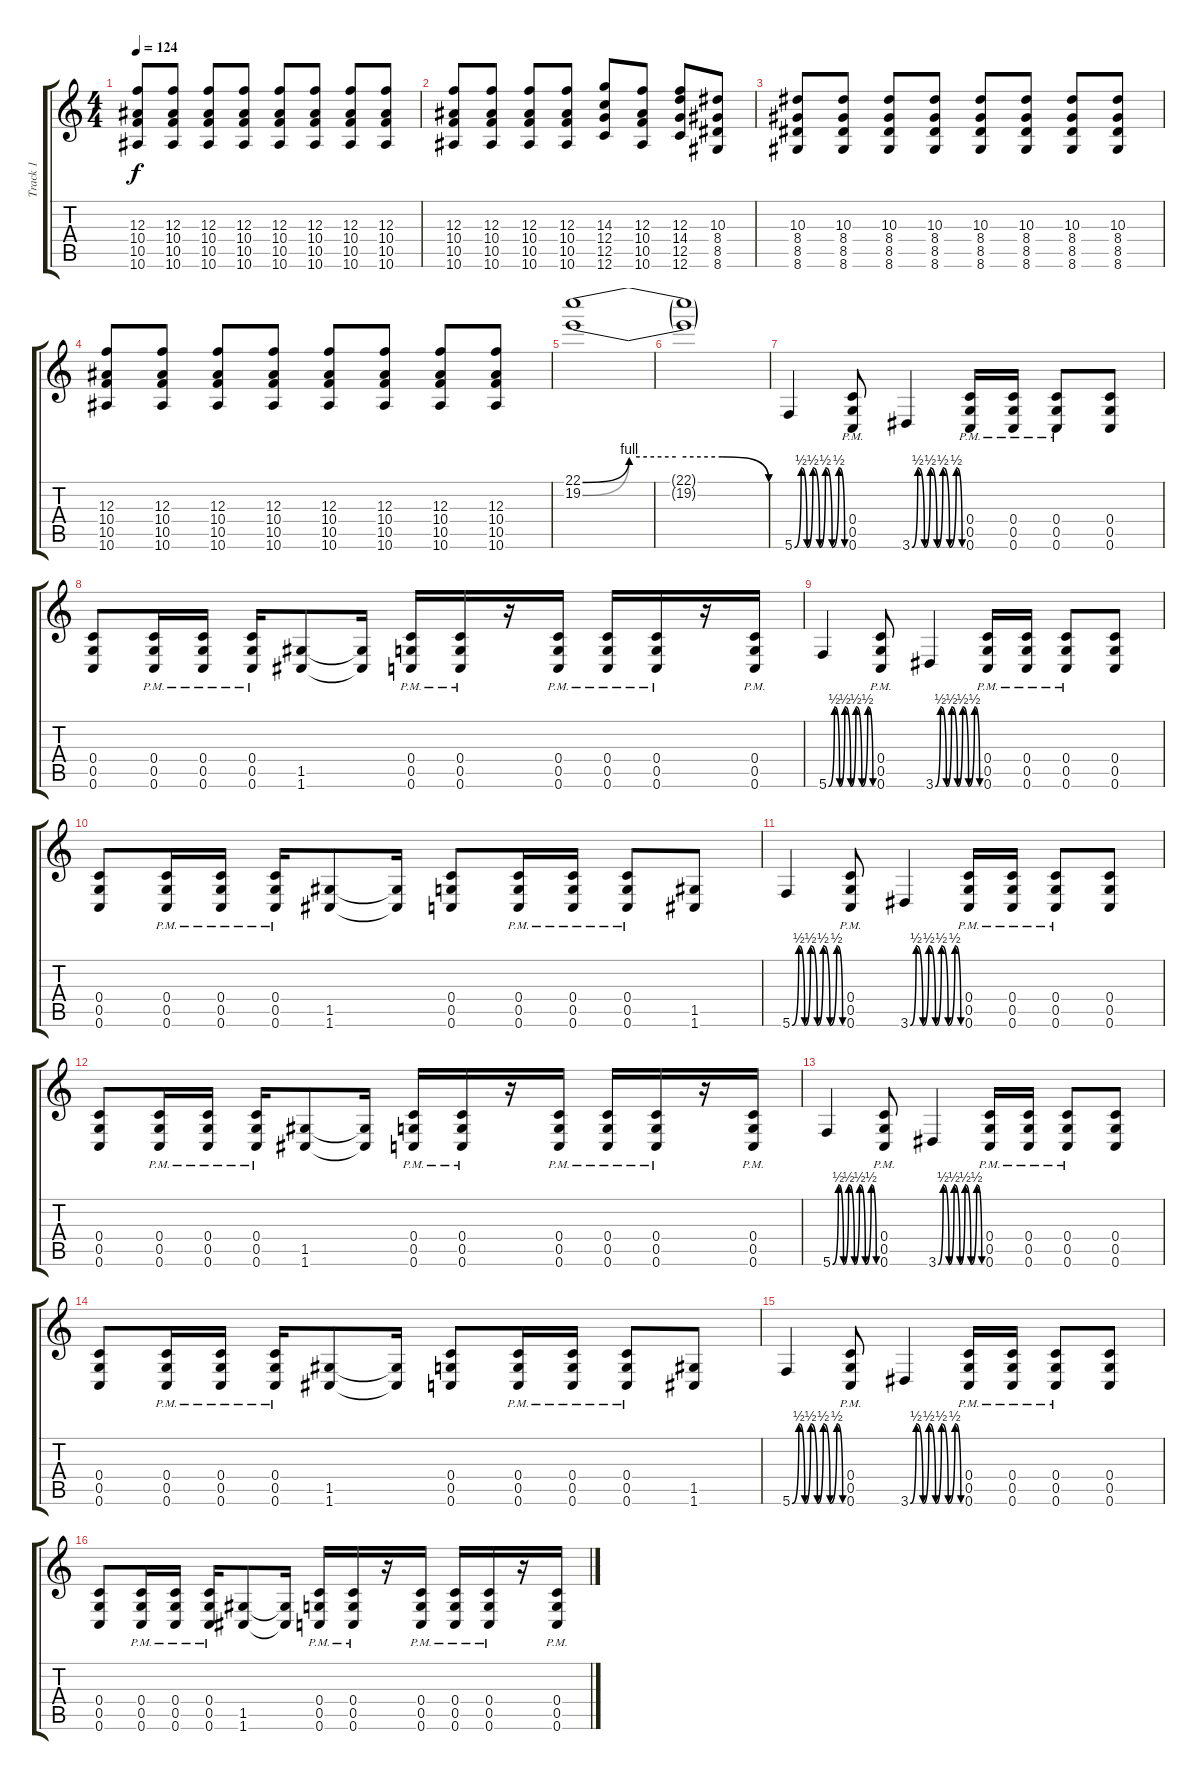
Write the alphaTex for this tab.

\track ("Track 1" "Track 1") {instrument distortionguitar}
\staff {score tabs}
\tuning (D4 A3 F3 C3 G2 C2) {hide}
\ts (4 4)
\tempo 124
\clef g2
\ks c
(12.3 10.4 10.5 10.6).8{dy f} (12.3 10.4 10.5 10.6).8 (12.3 10.4 10.5 10.6).8 (12.3 10.4 10.5 10.6).8 (12.3 10.4 10.5 10.6).8 (12.3 10.4 10.5 10.6).8 (12.3 10.4 10.5 10.6).8 (12.3 10.4 10.5 10.6).8 |
(12.3 10.4 10.5 10.6).8 (12.3 10.4 10.5 10.6).8 (12.3 10.4 10.5 10.6).8 (12.3 10.4 10.5 10.6).8 (14.3 12.4 12.5 12.6).8 (12.3 10.4 10.5 10.6).8 (12.3 14.4 12.5 12.6).8 (10.3 8.4 8.5 8.6).8 |
(10.3 8.4 8.5 8.6).8 (10.3 8.4 8.5 8.6).8 (10.3 8.4 8.5 8.6).8 (10.3 8.4 8.5 8.6).8 (10.3 8.4 8.5 8.6).8 (10.3 8.4 8.5 8.6).8 (10.3 8.4 8.5 8.6).8 (10.3 8.4 8.5 8.6).8 |
(12.3 10.4 10.5 10.6).8 (12.3 10.4 10.5 10.6).8 (12.3 10.4 10.5 10.6).8 (12.3 10.4 10.5 10.6).8 (12.3 10.4 10.5 10.6).8 (12.3 10.4 10.5 10.6).8 (12.3 10.4 10.5 10.6).8 (12.3 10.4 10.5 10.6).8 |
(22.1{be (custom 0 0 15 4 30 4 45 4 60 0)} 19.2{be (custom 0 0 15 4 30 4 45 4 60 0)}).1{volume 10} |
(22.1{t} 19.2{t}).1 |
5.6{be (custom 0 0 8 2 15 0 22 2 30 0 37 2 45 0 53 2 60 0)}.4 (0.4{pm} 0.5{pm} 0.6{pm}).8 3.6{be (custom 0 0 7 2 15 0 22 2 30 0 37 2 45 0 53 2 60 0)}.4 (0.4{pm} 0.5{pm} 0.6{pm}).16 (0.4{pm} 0.5{pm} 0.6{pm}).16 (0.4{pm} 0.5{pm} 0.6{pm}).8 (0.4 0.5 0.6).8 |
(0.4 0.5 0.6).8 (0.4{pm} 0.5{pm} 0.6{pm}).16 (0.4{pm} 0.5{pm} 0.6{pm}).16 (0.4{pm} 0.5{pm} 0.6{pm}).16 (1.5 1.6).8 (1.5{t} 1.6{t}).16 (0.4{pm} 0.5{pm} 0.6{pm}).16 (0.4{pm} 0.5{pm} 0.6{pm}).16 r.16 (0.4{pm} 0.5{pm} 0.6{pm}).16 (0.4{pm} 0.5{pm} 0.6{pm}).16 (0.4{pm} 0.5{pm} 0.6{pm}).16 r.16 (0.4{pm} 0.5{pm} 0.6{pm}).16 |
5.6{be (custom 0 0 8 2 15 0 22 2 30 0 37 2 45 0 53 2 60 0)}.4 (0.4{pm} 0.5{pm} 0.6{pm}).8 3.6{be (custom 0 0 7 2 15 0 22 2 30 0 37 2 45 0 53 2 60 0)}.4 (0.4{pm} 0.5{pm} 0.6{pm}).16 (0.4{pm} 0.5{pm} 0.6{pm}).16 (0.4{pm} 0.5{pm} 0.6{pm}).8 (0.4 0.5 0.6).8 |
(0.4 0.5 0.6).8 (0.4{pm} 0.5{pm} 0.6{pm}).16 (0.4{pm} 0.5{pm} 0.6{pm}).16 (0.4{pm} 0.5{pm} 0.6{pm}).16 (1.5 1.6).8 (1.5{t} 1.6{t}).16 (0.4 0.5 0.6).8 (0.4{pm} 0.5{pm} 0.6{pm}).16 (0.4{pm} 0.5{pm} 0.6{pm}).16 (0.4{pm} 0.5{pm} 0.6{pm}).8 (1.5 1.6).8 |
5.6{be (custom 0 0 8 2 15 0 22 2 30 0 37 2 45 0 53 2 60 0)}.4 (0.4{pm} 0.5{pm} 0.6{pm}).8 3.6{be (custom 0 0 7 2 15 0 22 2 30 0 37 2 45 0 53 2 60 0)}.4 (0.4{pm} 0.5{pm} 0.6{pm}).16 (0.4{pm} 0.5{pm} 0.6{pm}).16 (0.4{pm} 0.5{pm} 0.6{pm}).8 (0.4 0.5 0.6).8 |
(0.4 0.5 0.6).8 (0.4{pm} 0.5{pm} 0.6{pm}).16 (0.4{pm} 0.5{pm} 0.6{pm}).16 (0.4{pm} 0.5{pm} 0.6{pm}).16 (1.5 1.6).8 (1.5{t} 1.6{t}).16 (0.4{pm} 0.5{pm} 0.6{pm}).16 (0.4{pm} 0.5{pm} 0.6{pm}).16 r.16 (0.4{pm} 0.5{pm} 0.6{pm}).16 (0.4{pm} 0.5{pm} 0.6{pm}).16 (0.4{pm} 0.5{pm} 0.6{pm}).16 r.16 (0.4{pm} 0.5{pm} 0.6{pm}).16 |
5.6{be (custom 0 0 8 2 15 0 22 2 30 0 37 2 45 0 53 2 60 0)}.4 (0.4{pm} 0.5{pm} 0.6{pm}).8 3.6{be (custom 0 0 7 2 15 0 22 2 30 0 37 2 45 0 53 2 60 0)}.4 (0.4{pm} 0.5{pm} 0.6{pm}).16 (0.4{pm} 0.5{pm} 0.6{pm}).16 (0.4{pm} 0.5{pm} 0.6{pm}).8 (0.4 0.5 0.6).8 |
(0.4 0.5 0.6).8 (0.4{pm} 0.5{pm} 0.6{pm}).16 (0.4{pm} 0.5{pm} 0.6{pm}).16 (0.4{pm} 0.5{pm} 0.6{pm}).16 (1.5 1.6).8 (1.5{t} 1.6{t}).16 (0.4 0.5 0.6).8 (0.4{pm} 0.5{pm} 0.6{pm}).16 (0.4{pm} 0.5{pm} 0.6{pm}).16 (0.4{pm} 0.5{pm} 0.6{pm}).8 (1.5 1.6).8 |
5.6{be (custom 0 0 8 2 15 0 22 2 30 0 37 2 45 0 53 2 60 0)}.4 (0.4{pm} 0.5{pm} 0.6{pm}).8 3.6{be (custom 0 0 7 2 15 0 22 2 30 0 37 2 45 0 53 2 60 0)}.4 (0.4{pm} 0.5{pm} 0.6{pm}).16 (0.4{pm} 0.5{pm} 0.6{pm}).16 (0.4{pm} 0.5{pm} 0.6{pm}).8 (0.4 0.5 0.6).8 |
(0.4 0.5 0.6).8 (0.4{pm} 0.5{pm} 0.6{pm}).16 (0.4{pm} 0.5{pm} 0.6{pm}).16 (0.4{pm} 0.5{pm} 0.6{pm}).16 (1.5 1.6).8 (1.5{t} 1.6{t}).16 (0.4{pm} 0.5{pm} 0.6{pm}).16 (0.4{pm} 0.5{pm} 0.6{pm}).16 r.16 (0.4{pm} 0.5{pm} 0.6{pm}).16 (0.4{pm} 0.5{pm} 0.6{pm}).16 (0.4{pm} 0.5{pm} 0.6{pm}).16 r.16 (0.4{pm} 0.5{pm} 0.6{pm}).16
